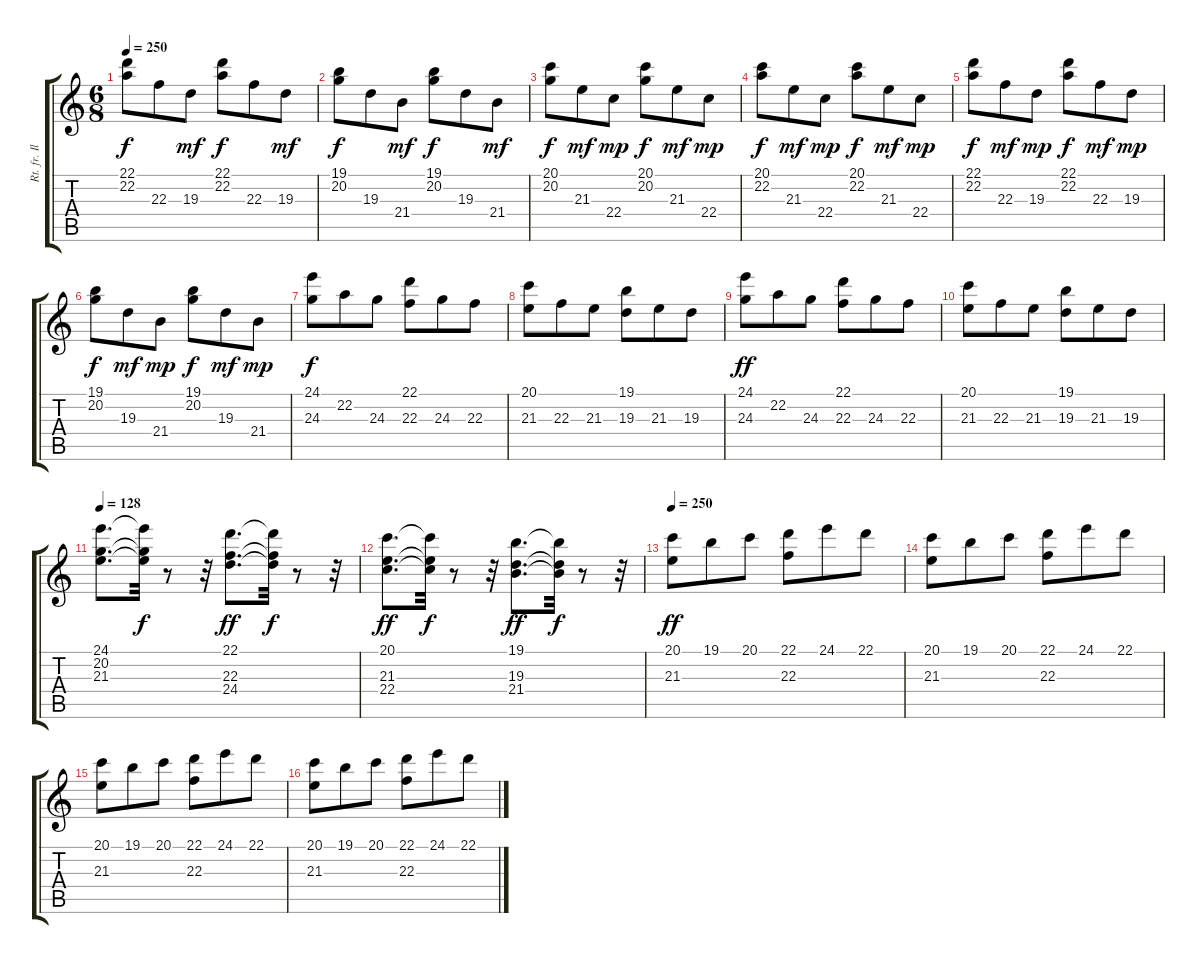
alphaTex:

\track ("Rt. fr. Il Barbiere di Siviglia" "Rt. fr. Il") {instrument acousticgrandpiano}
\staff {score tabs}
\tuning (E4 B3 G3 D3 A2 E2) {hide}
\ts (6 8)
\tempo 250
\clef g2
\ks c
(22.1 22.2).8{dy f} 22.3.8 19.3.8{dy mf} (22.1 22.2).8{dy f} 22.3.8 19.3.8{dy mf} |
(19.1 20.2).8{dy f} 19.3.8 21.4.8{dy mf} (19.1 20.2).8{dy f} 19.3.8 21.4.8{dy mf} |
(20.1 20.2).8{dy f} 21.3.8{dy mf} 22.4.8{dy mp} (20.1 20.2).8{dy f} 21.3.8{dy mf} 22.4.8{dy mp} |
(20.1 22.2).8{dy f} 21.3.8{dy mf} 22.4.8{dy mp} (20.1 22.2).8{dy f} 21.3.8{dy mf} 22.4.8{dy mp} |
(22.1 22.2).8{dy f} 22.3.8{dy mf} 19.3.8{dy mp} (22.1 22.2).8{dy f} 22.3.8{dy mf} 19.3.8{dy mp} |
(19.1 20.2).8{dy f} 19.3.8{dy mf} 21.4.8{dy mp} (19.1 20.2).8{dy f} 19.3.8{dy mf} 21.4.8{dy mp} |
(24.1 24.3).8{dy f} 22.2.8 24.3.8 (22.1 22.3).8 24.3.8 22.3.8 |
(20.1 21.3).8 22.3.8 21.3.8 (19.1 19.3).8 21.3.8 19.3.8 |
(24.1 24.3).8{dy ff} 22.2.8 24.3.8 (22.1 22.3).8 24.3.8 22.3.8 |
(20.1 21.3).8 22.3.8 21.3.8 (19.1 19.3).8 21.3.8 19.3.8 |
\tempo 128
(24.1 20.2 21.3).8{d} (24.1{t} 20.2{t} 21.3{t}).32{dy f} r.8 r.32 (22.1 22.3 24.4).8{d dy ff} (22.1{t} 22.3{t} 24.4{t}).32{dy f} r.8 r.32 |
(20.1 21.3 22.4).8{d dy ff} (20.1{t} 21.3{t} 22.4{t}).32{dy f} r.8 r.32 (19.1 19.3 21.4).8{d dy ff} (19.1{t} 19.3{t} 21.4{t}).32{dy f} r.8 r.32 |
\tempo 250
(20.1 21.3).8{dy ff} 19.1.8 20.1.8 (22.1 22.3).8 24.1.8 22.1.8 |
(20.1 21.3).8 19.1.8 20.1.8 (22.1 22.3).8 24.1.8 22.1.8 |
(20.1 21.3).8 19.1.8 20.1.8 (22.1 22.3).8 24.1.8 22.1.8 |
(20.1 21.3).8 19.1.8 20.1.8 (22.1 22.3).8 24.1.8 22.1.8
